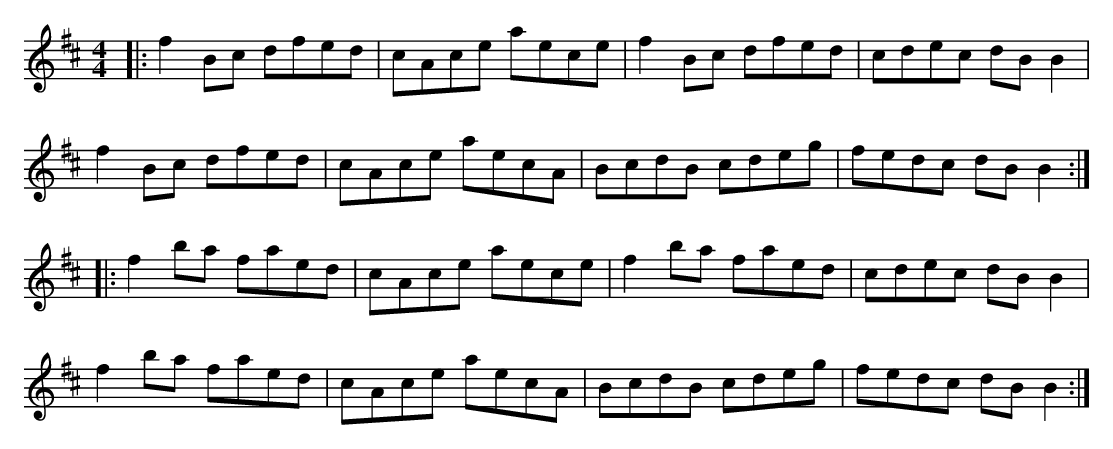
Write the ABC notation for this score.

X:1
M:4/4
K:Bmin
|:f2Bc dfed|cAce aece|f2Bc dfed|cdec dB B2|
f2Bc dfed|cAce aecA|BcdB cdeg|fedc dB B2:|
|:f2ba faed|cAce aece|f2ba faed|cdec dB B2|
f2ba faed|cAce aecA|BcdB cdeg|fedc dB B2:|
